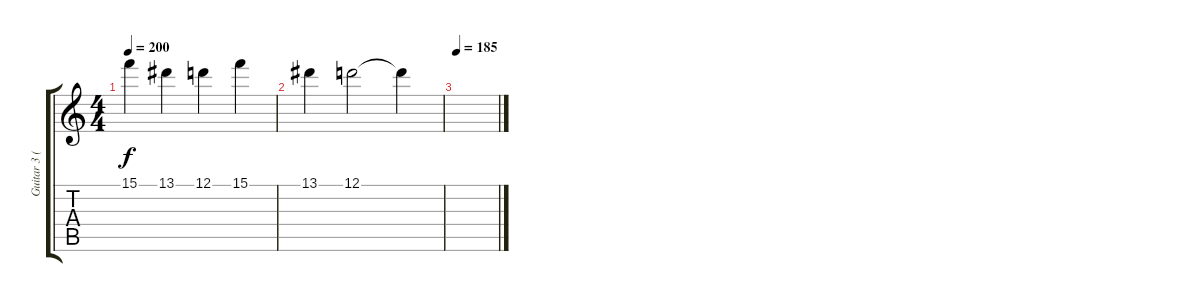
\track ("Guitar 3 (random notes)" "Guitar 3 (") {instrument distortionguitar}
\staff {score tabs}
\tuning (D4 A3 F3 C3 G2 C2) {hide}
\ts (4 4)
\tempo 200
\clef g2
\ks c
15.1.4{dy f} 13.1.4 12.1.4 15.1.4 |
13.1.4 12.1.2 12.1{t}.4 |
\tempo 185
